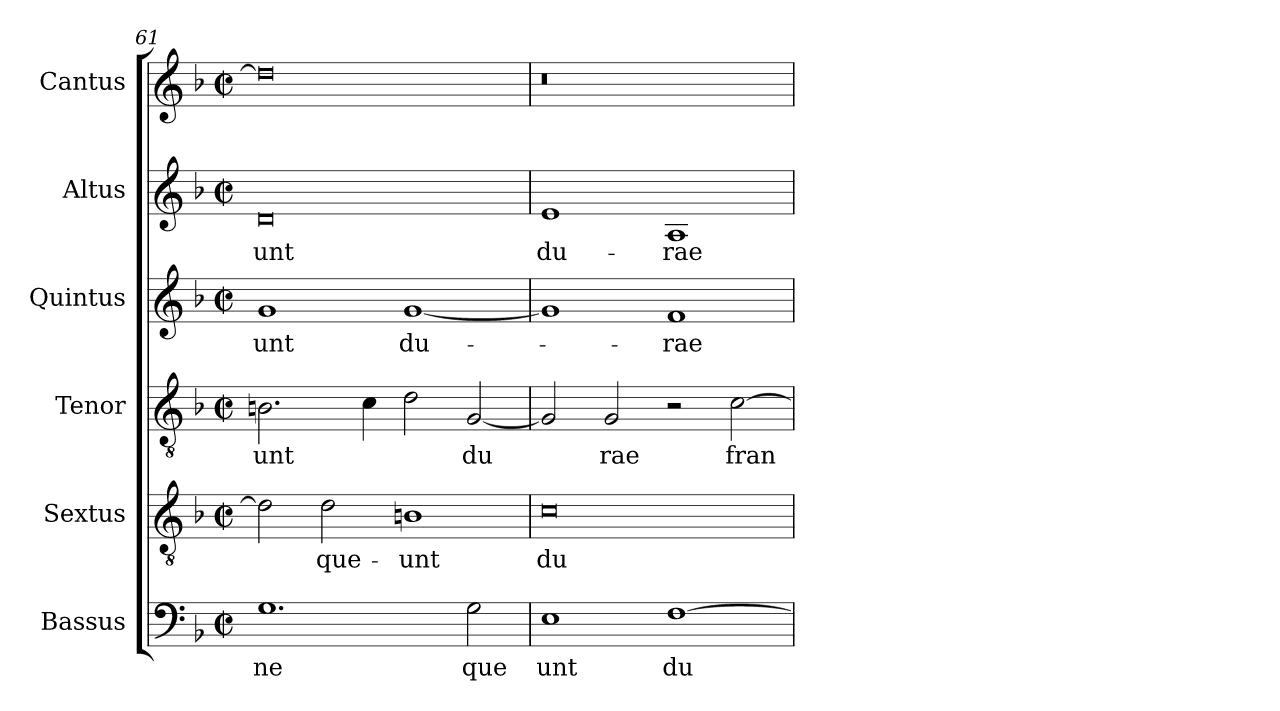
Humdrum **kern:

**kern	**text	**kern	**text	**kern	**text	**kern	**text	**kern	**text	**kern
*part6	*part6	*part5	*part5	*part4	*part4	*part3	*part3	*part2	*part2	*part1
*staff6	*staff6	*staff5	*staff5	*staff4	*staff4	*staff3	*staff3	*staff2	*staff2	*staff1
*I"Bassus	*	*I"Sextus	*	*I"Tenor	*	*I"Quintus	*	*I"Altus	*	*I"Cantus
*I'Bassus	*	*I'Sextus	*	*I'Tenor	*	*I'Quintus	*	*I'Altus	*	*I'Cantus
*clefF4	*	*clefGv2	*	*clefGv2	*	*clefG2	*	*clefG2	*	*clefG2
*k[b-]	*	*k[b-]	*	*k[b-]	*	*k[b-]	*	*k[b-]	*	*k[b-]
*F:	*	*F:	*	*F:	*	*F:	*	*F:	*	*F:
*M2/2	*	*M2/2	*	*M2/2	*	*M2/2	*	*M2/2	*	*M2/2
*met(c|)	*	*met(c|)	*	*met(c|)	*	*met(c|)	*	*met(c|)	*	*met(c|)
=61	=61	=61	=61	=61	=61	=61	=61	=61	=61	=61
!	!LO:LY:b:cj	!	!	!	!LO:LY:b	!	!LO:LY:b:cj	!	!LO:LY:b:cj	!
1.G	ne	2d\]	.	2.Bn\	unt	1g	-unt	0d	-unt	0dd]
!	!	!	!LO:LY:b:cj	!	!	!	!	!	!	!
.	.	2d\	-que-	.	.	.	.	.	.	.
.	.	.	.	4c\	.	.	.	.	.	.
!	!	!	!LO:LY:b:cj	!	!	!	!LO:LY:b:cj	!	!	!
.	.	1Bn	-unt	2d\	.	[<1g	du-	.	.	.
!	!LO:LY:b:cj	!	!	!	!LO:LY:b	!	!	!	!	!
2G\	que	.	.	[<2G/	du	.	.	.	.	.
=62	=62	=62	=62	=62	=62	=62	=62	=62	=62	=62
!	!LO:LY:b:cj	!	!LO:LY:b:cj	!	!	!	!	!	!LO:LY:b:cj	!
1E	unt	0c	du-	2G/]	.	1g]	.	1e	du-	0r
!	!	!	!	!	!LO:LY:b:cj	!	!	!	!	!
.	.	.	.	2G/	rae	.	.	.	.	.
!	!LO:LY:b:cj	!	!	!	!	!	!LO:LY:b:cj	!	!LO:LY:b:cj	!
[>1F	du	.	.	2r	.	1f	-rae	1A	-rae	.
!	!	!	!	!	!LO:LY:b	!	!	!	!	!
.	.	.	.	[>2c\	fran	.	.	.	.	.
=	=	=	=	=	=	=	=	=	=	=
*-	*-	*-	*-	*-	*-	*-	*-	*-	*-	*-
